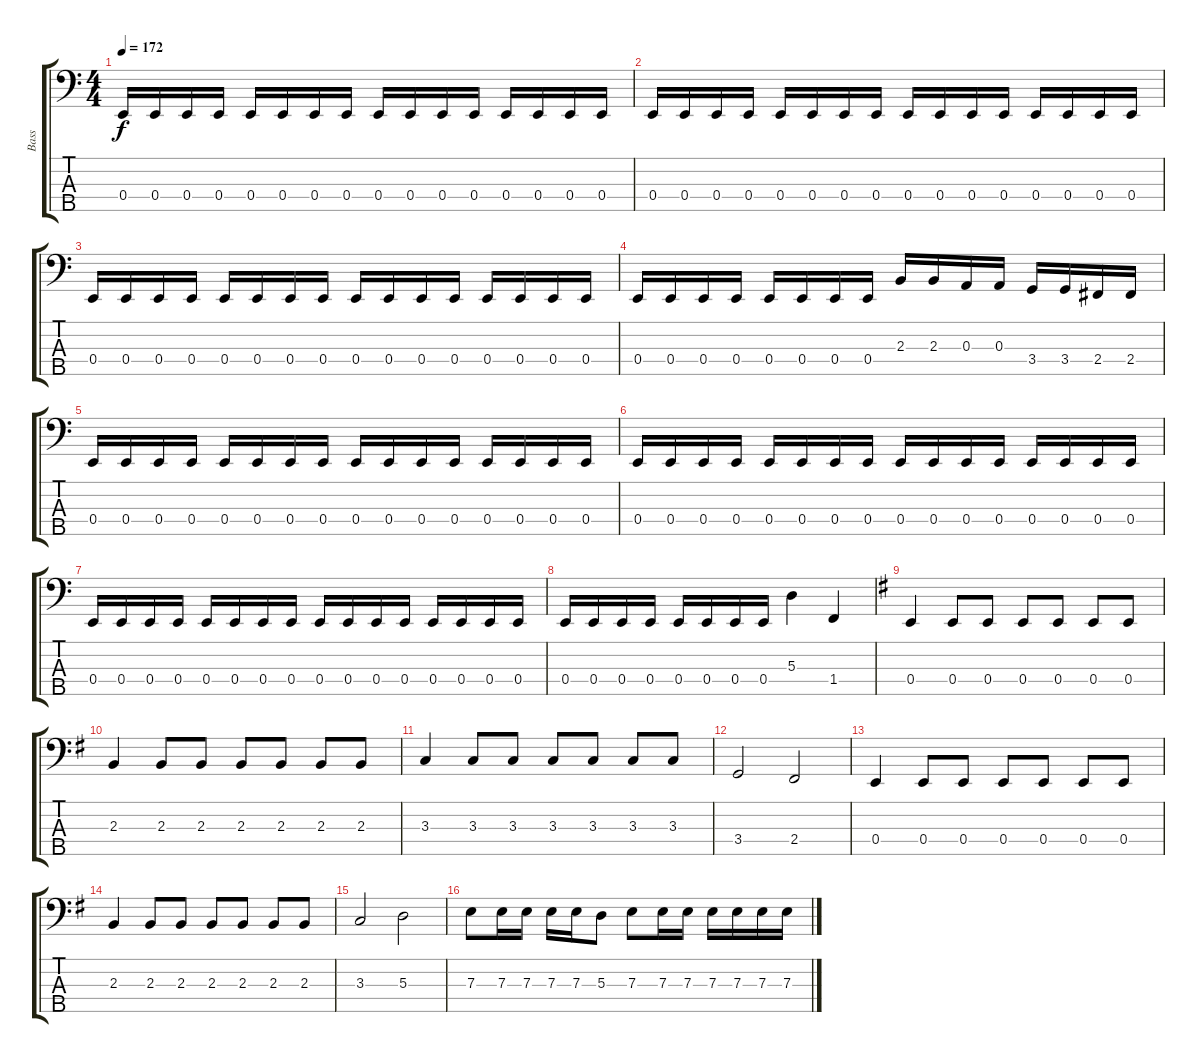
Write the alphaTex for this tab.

\track ("Bass" "Bass") {instrument electricbassfinger}
\staff {score tabs}
\tuning (G2 D2 A1 E1 B0) {hide}
\ts (4 4)
\tempo 172
\clef f4
\ks c
0.4.16{dy f} 0.4.16 0.4.16 0.4.16 0.4.16 0.4.16 0.4.16 0.4.16 0.4.16 0.4.16 0.4.16 0.4.16 0.4.16 0.4.16 0.4.16 0.4.16 |
0.4.16 0.4.16 0.4.16 0.4.16 0.4.16 0.4.16 0.4.16 0.4.16 0.4.16 0.4.16 0.4.16 0.4.16 0.4.16 0.4.16 0.4.16 0.4.16 |
0.4.16 0.4.16 0.4.16 0.4.16 0.4.16 0.4.16 0.4.16 0.4.16 0.4.16 0.4.16 0.4.16 0.4.16 0.4.16 0.4.16 0.4.16 0.4.16 |
0.4.16 0.4.16 0.4.16 0.4.16 0.4.16 0.4.16 0.4.16 0.4.16 2.3.16 2.3.16 0.3.16 0.3.16 3.4.16 3.4.16 2.4.16 2.4.16 |
0.4.16 0.4.16 0.4.16 0.4.16 0.4.16 0.4.16 0.4.16 0.4.16 0.4.16 0.4.16 0.4.16 0.4.16 0.4.16 0.4.16 0.4.16 0.4.16 |
0.4.16 0.4.16 0.4.16 0.4.16 0.4.16 0.4.16 0.4.16 0.4.16 0.4.16 0.4.16 0.4.16 0.4.16 0.4.16 0.4.16 0.4.16 0.4.16 |
0.4.16 0.4.16 0.4.16 0.4.16 0.4.16 0.4.16 0.4.16 0.4.16 0.4.16 0.4.16 0.4.16 0.4.16 0.4.16 0.4.16 0.4.16 0.4.16 |
0.4.16 0.4.16 0.4.16 0.4.16 0.4.16 0.4.16 0.4.16 0.4.16 5.3.4 1.4.4 |
\ks eminor
0.4.4 0.4.8 0.4.8 0.4.8 0.4.8 0.4.8 0.4.8 |
2.3.4 2.3.8 2.3.8 2.3.8 2.3.8 2.3.8 2.3.8 |
3.3.4 3.3.8 3.3.8 3.3.8 3.3.8 3.3.8 3.3.8 |
3.4.2 2.4.2 |
0.4.4 0.4.8 0.4.8 0.4.8 0.4.8 0.4.8 0.4.8 |
2.3.4 2.3.8 2.3.8 2.3.8 2.3.8 2.3.8 2.3.8 |
3.3.2 5.3.2 |
7.3.8 7.3.16 7.3.16 7.3.16 7.3.16 5.3.8 7.3.8 7.3.16 7.3.16 7.3.16 7.3.16 7.3.16 7.3.16
